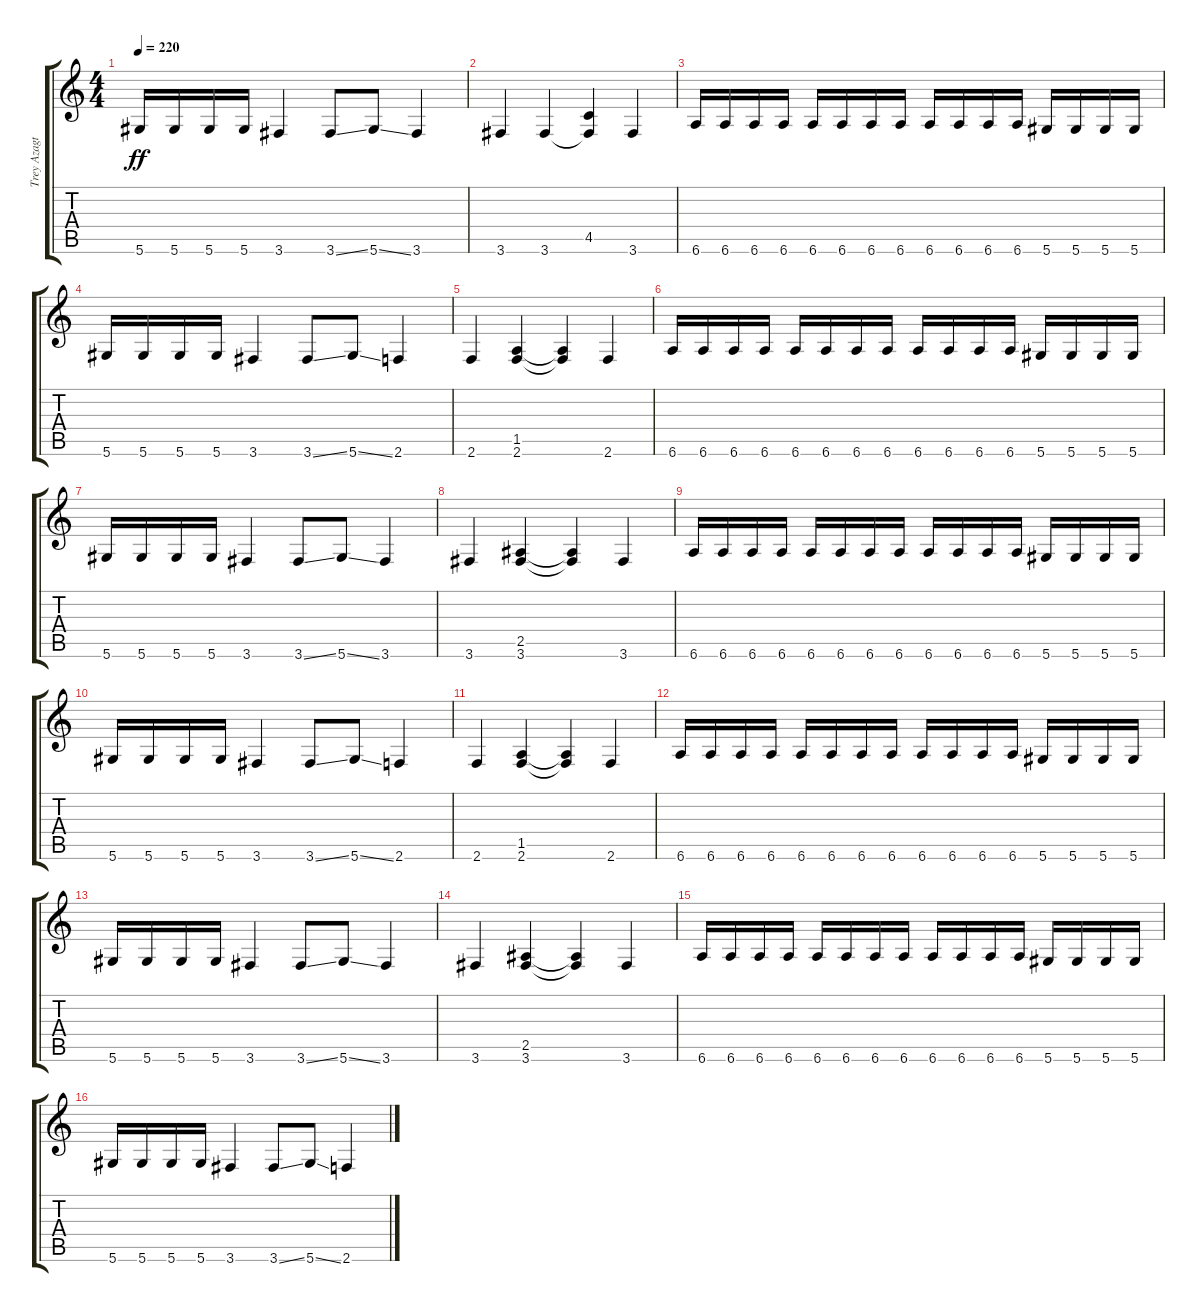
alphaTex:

\track ("Trey Azagthoth" "Trey Azagt") {instrument distortionguitar}
\staff {score tabs}
\tuning (Eb4 Bb3 Gb3 Db3 Ab2 Eb2) {hide}
\ts (4 4)
\tempo 220
\clef g2
\ks c
5.6.16{dy ff} 5.6.16 5.6.16 5.6.16 3.6.4 3.6{ss}.8 5.6{ss}.8 3.6.4 |
3.6.4 3.6.4 (4.5{t} 3.6{t}).4 3.6.4 |
6.6.16 6.6.16 6.6.16 6.6.16 6.6.16 6.6.16 6.6.16 6.6.16 6.6.16 6.6.16 6.6.16 6.6.16 5.6.16 5.6.16 5.6.16 5.6.16 |
5.6.16 5.6.16 5.6.16 5.6.16 3.6.4 3.6{ss}.8 5.6{ss}.8 2.6.4 |
2.6.4 (1.5 2.6).4 (1.5{t} 2.6{t}).4 2.6.4 |
6.6.16 6.6.16 6.6.16 6.6.16 6.6.16 6.6.16 6.6.16 6.6.16 6.6.16 6.6.16 6.6.16 6.6.16 5.6.16 5.6.16 5.6.16 5.6.16 |
5.6.16 5.6.16 5.6.16 5.6.16 3.6.4 3.6{ss}.8 5.6{ss}.8 3.6.4 |
3.6.4 (2.5 3.6).4 (2.5{t} 3.6{t}).4 3.6.4 |
6.6.16 6.6.16 6.6.16 6.6.16 6.6.16 6.6.16 6.6.16 6.6.16 6.6.16 6.6.16 6.6.16 6.6.16 5.6.16 5.6.16 5.6.16 5.6.16 |
5.6.16 5.6.16 5.6.16 5.6.16 3.6.4 3.6{ss}.8 5.6{ss}.8 2.6.4 |
2.6.4 (1.5 2.6).4 (1.5{t} 2.6{t}).4 2.6.4 |
6.6.16 6.6.16 6.6.16 6.6.16 6.6.16 6.6.16 6.6.16 6.6.16 6.6.16 6.6.16 6.6.16 6.6.16 5.6.16 5.6.16 5.6.16 5.6.16 |
5.6.16 5.6.16 5.6.16 5.6.16 3.6.4 3.6{ss}.8 5.6{ss}.8 3.6.4 |
3.6.4 (2.5 3.6).4 (2.5{t} 3.6{t}).4 3.6.4 |
6.6.16 6.6.16 6.6.16 6.6.16 6.6.16 6.6.16 6.6.16 6.6.16 6.6.16 6.6.16 6.6.16 6.6.16 5.6.16 5.6.16 5.6.16 5.6.16 |
5.6.16 5.6.16 5.6.16 5.6.16 3.6.4 3.6{ss}.8 5.6{ss}.8 2.6.4
